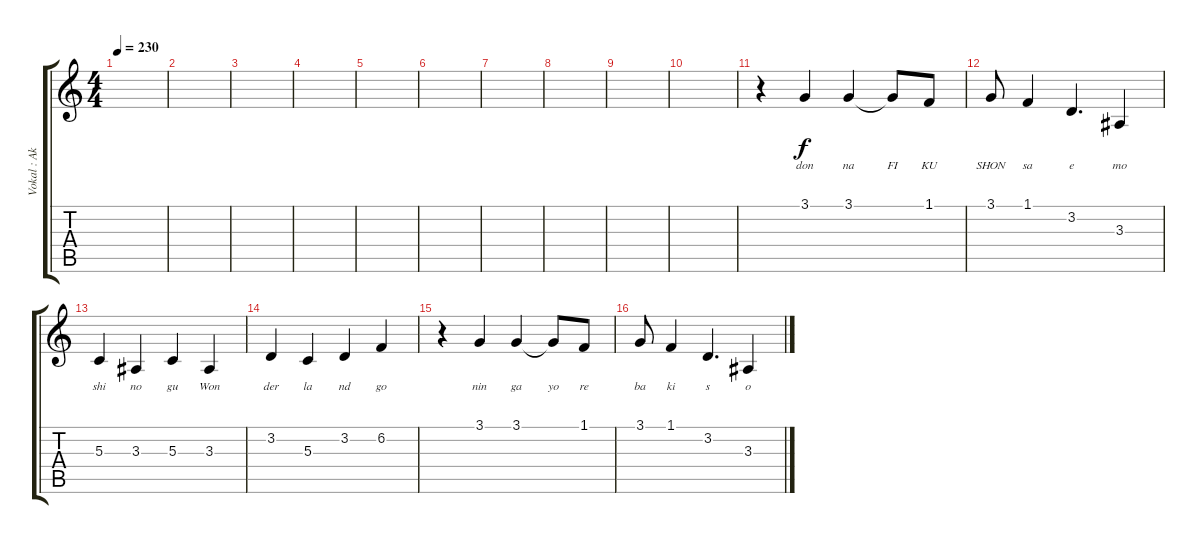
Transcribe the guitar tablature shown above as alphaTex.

\track ("Vokal : Akiyama Mio - Tan" "Vokal : Ak") {instrument clarinet}
\staff {score tabs}
\tuning (E4 B3 G3 D3 A2 E2) {hide}
\ts (4 4)
\tempo 230
\clef g2
\ks c
|
|
|
|
|
|
|
|
|
|
r.4 3.1.4{lyrics (0 "don") lyrics (1 "") lyrics (2 "") lyrics (3 "") lyrics (4 "")} 3.1.4{lyrics (0 "na") lyrics (1 "") lyrics (2 "") lyrics (3 "") lyrics (4 "")} 3.1{t}.8{lyrics (0 "FI") lyrics (1 "") lyrics (2 "") lyrics (3 "") lyrics (4 "")} 1.1.8{lyrics (0 "KU") lyrics (1 "") lyrics (2 "") lyrics (3 "") lyrics (4 "")} |
3.1.8{lyrics (0 "SHON") lyrics (1 "") lyrics (2 "") lyrics (3 "") lyrics (4 "")} 1.1.4{lyrics (0 "sa") lyrics (1 "") lyrics (2 "") lyrics (3 "") lyrics (4 "")} 3.2.4{d lyrics (0 "e") lyrics (1 "") lyrics (2 "") lyrics (3 "") lyrics (4 "")} 3.3.4{lyrics (0 "mo") lyrics (1 "") lyrics (2 "") lyrics (3 "") lyrics (4 "")} |
5.3.4{lyrics (0 "shi") lyrics (1 "") lyrics (2 "") lyrics (3 "") lyrics (4 "")} 3.3.4{lyrics (0 "no") lyrics (1 "") lyrics (2 "") lyrics (3 "") lyrics (4 "")} 5.3.4{lyrics (0 "gu") lyrics (1 "") lyrics (2 "") lyrics (3 "") lyrics (4 "")} 3.3.4{lyrics (0 "Won") lyrics (1 "") lyrics (2 "") lyrics (3 "") lyrics (4 "")} |
3.2.4{lyrics (0 "der") lyrics (1 "") lyrics (2 "") lyrics (3 "") lyrics (4 "")} 5.3.4{lyrics (0 "la") lyrics (1 "") lyrics (2 "") lyrics (3 "") lyrics (4 "")} 3.2.4{lyrics (0 "nd") lyrics (1 "") lyrics (2 "") lyrics (3 "") lyrics (4 "")} 6.2.4{lyrics (0 "go") lyrics (1 "") lyrics (2 "") lyrics (3 "") lyrics (4 "")} |
r.4 3.1.4{lyrics (0 "nin") lyrics (1 "") lyrics (2 "") lyrics (3 "") lyrics (4 "")} 3.1.4{lyrics (0 "ga") lyrics (1 "") lyrics (2 "") lyrics (3 "") lyrics (4 "")} 3.1{t}.8{lyrics (0 "yo") lyrics (1 "") lyrics (2 "") lyrics (3 "") lyrics (4 "")} 1.1.8{lyrics (0 "re") lyrics (1 "") lyrics (2 "") lyrics (3 "") lyrics (4 "")} |
3.1.8{lyrics (0 "ba") lyrics (1 "") lyrics (2 "") lyrics (3 "") lyrics (4 "")} 1.1.4{lyrics (0 "ki") lyrics (1 "") lyrics (2 "") lyrics (3 "") lyrics (4 "")} 3.2.4{d lyrics (0 "s") lyrics (1 "") lyrics (2 "") lyrics (3 "") lyrics (4 "")} 3.3.4{lyrics (0 "o") lyrics (1 "") lyrics (2 "") lyrics (3 "") lyrics (4 "")}
